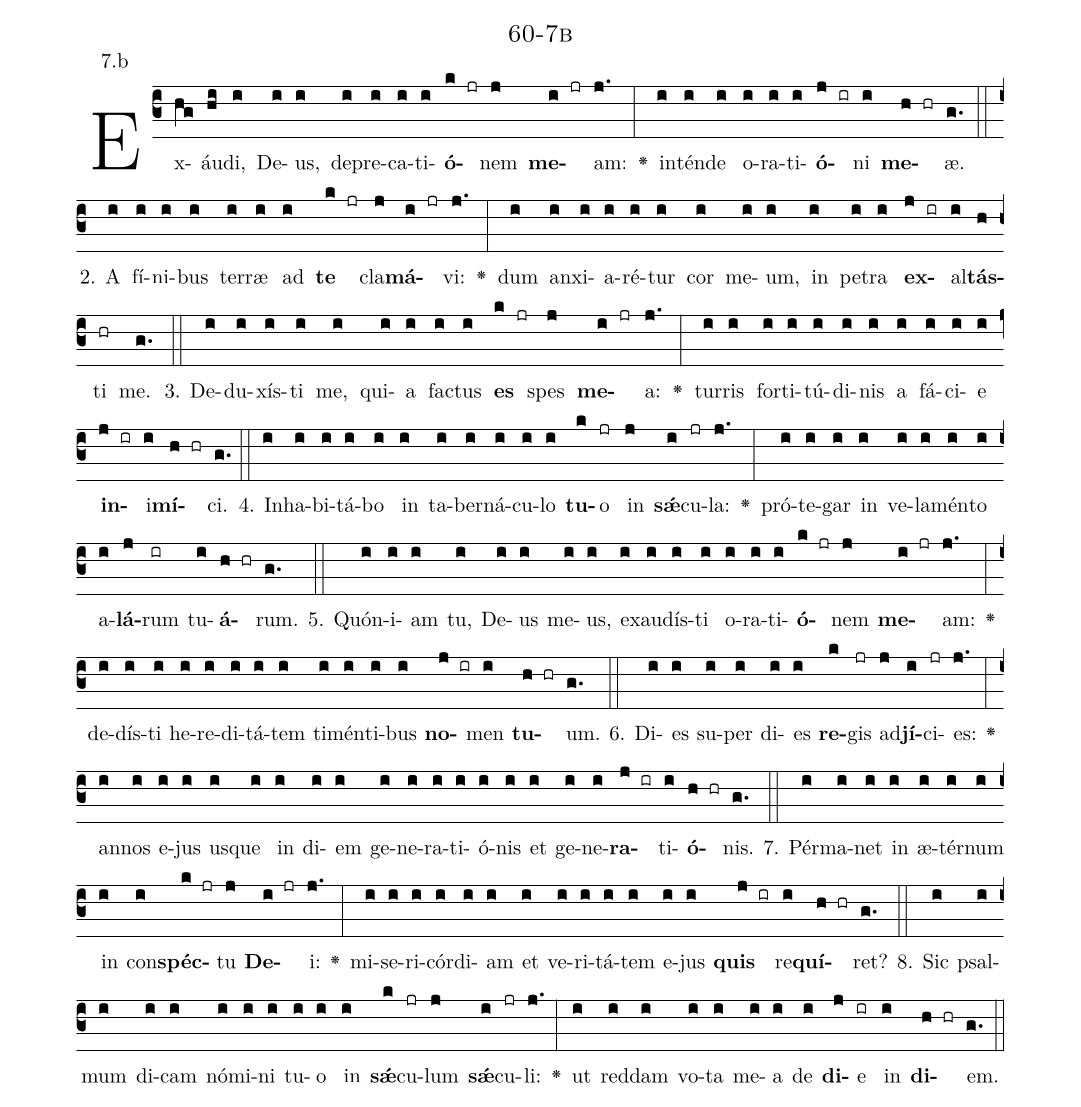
name: 60-7b;
annotation: 7.b;
%%
(c3)Ex(hg)áu(hi)di,(i) De(i)us,(i) de(i)pre(i)ca(i)ti(i)<b>ó</b>(k jr)nem(j) <b>me</b>(i jr)am:(j.) <v>\greheightstar</v>(:) in(i)tén(i)de(i) o(i)ra(i)ti(i)<b>ó</b>(j ir)ni(i) <b>me</b>(h hr)æ.(g.) (::)
2. A(i) fí(i)ni(i)bus(i) ter(i)ræ(i) ad(i) <b>te</b>(k jr) cla(j)<b>má</b>(i jr)vi:(j.) <v>\greheightstar</v>(:) dum(i) an(i)xi(i)a(i)ré(i)tur(i) cor(i) me(i)um,(i) in(i) pe(i)tra(i) <b>ex</b>(j ir)al(i)<b>tás</b>(h)ti(hr) me.(g.) (::)
3. De(i)du(i)xís(i)ti(i) me,(i) qui(i)a(i) fac(i)tus(i) <b>es</b>(k jr) spes(j) <b>me</b>(i jr)a:(j.) <v>\greheightstar</v>(:) tur(i)ris(i) for(i)ti(i)tú(i)di(i)nis(i) a(i) fá(i)ci(i)e(i) <b>in</b>(j ir)i(i)<b>mí</b>(h hr)ci.(g.) (::)
4. In(i)ha(i)bi(i)tá(i)bo(i) in(i) ta(i)ber(i)ná(i)cu(i)lo(i) <b>tu</b>(k)o(jr) in(j) <b>sǽ</b>(i)cu(jr)la:(j.) <v>\greheightstar</v>(:) pró(i)te(i)gar(i) in(i) ve(i)la(i)mén(i)to(i) a(i)<b>lá</b>(j)rum(ir) tu(i)<b>á</b>(h hr)rum.(g.) (::)
5. Quón(i)i(i)am(i) tu,(i) De(i)us(i) me(i)us,(i) ex(i)au(i)dís(i)ti(i) o(i)ra(i)ti(i)<b>ó</b>(k jr)nem(j) <b>me</b>(i jr)am:(j.) <v>\greheightstar</v>(:) de(i)dís(i)ti(i) he(i)re(i)di(i)tá(i)tem(i) ti(i)mén(i)ti(i)bus(i) <b>no</b>(j ir)men(i) <b>tu</b>(h hr)um.(g.) (::)
6. Di(i)es(i) su(i)per(i) di(i)es(i) <b>re</b>(k)gis(jr) ad(j)<b>jí</b>(i)ci(jr)es:(j.) <v>\greheightstar</v>(:) an(i)nos(i) e(i)jus(i) us(i)que(i) in(i) di(i)em(i) ge(i)ne(i)ra(i)ti(i)ó(i)nis(i) et(i) ge(i)ne(i)<b>ra</b>(j ir)ti(i)<b>ó</b>(h hr)nis.(g.) (::)
7. Pér(i)ma(i)net(i) in(i) æ(i)tér(i)num(i) in(i) con(i)<b>spéc</b>(k jr)tu(j) <b>De</b>(i jr)i:(j.) <v>\greheightstar</v>(:) mi(i)se(i)ri(i)cór(i)di(i)am(i) et(i) ve(i)ri(i)tá(i)tem(i) e(i)jus(i) <b>quis</b>(j ir) re(i)<b>quí</b>(h hr)ret?(g.) (::)
8. Sic(i) psal(i)mum(i) di(i)cam(i) nó(i)mi(i)ni(i) tu(i)o(i) in(i) <b>sǽ</b>(k)cu(jr)lum(j) <b>sǽ</b>(i)cu(jr)li:(j.) <v>\greheightstar</v>(:) ut(i) red(i)dam(i) vo(i)ta(i) me(i)a(i) de(i) <b>di</b>(j)e(ir) in(i) <b>di</b>(h hr)em.(g.) (::)
